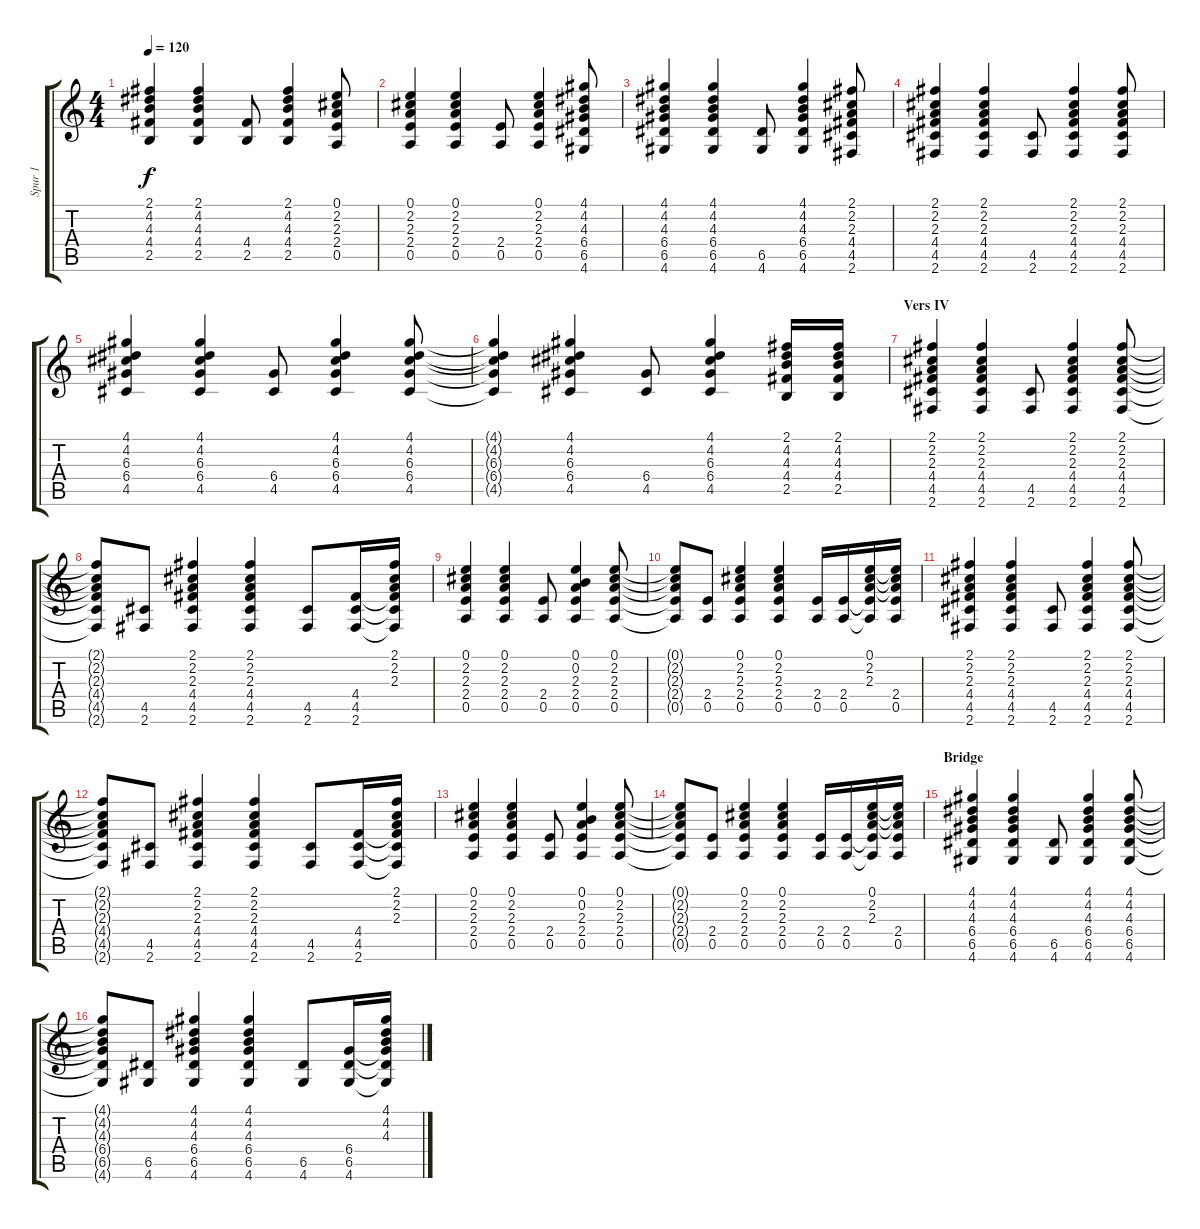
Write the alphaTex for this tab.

\track ("Spur 1" "Spur 1") {instrument acousticguitarsteel}
\staff {score tabs}
\tuning (E4 B3 G3 D3 A2 E2) {hide}
\ts (4 4)
\tempo 120
\clef g2
\ks c
(2.1 4.2 4.3 4.4 2.5).4{dy f} (2.1 4.2 4.3 4.4 2.5).4 (4.4 2.5).8 (2.1 4.2 4.3 4.4 2.5).4 (0.1 2.2 2.3 2.4 0.5).8 |
(0.1 2.2 2.3 2.4 0.5).4 (0.1 2.2 2.3 2.4 0.5).4 (2.4 0.5).8 (0.1 2.2 2.3 2.4 0.5).4 (4.1 4.2 4.3 6.4 6.5 4.6).8 |
(4.1 4.2 4.3 6.4 6.5 4.6).4 (4.1 4.2 4.3 6.4 6.5 4.6).4 (6.5 4.6).8 (4.1 4.2 4.3 6.4 6.5 4.6).4 (2.1 2.2 2.3 4.4 4.5 2.6).8 |
(2.1 2.2 2.3 4.4 4.5 2.6).4 (2.1 2.2 2.3 4.4 4.5 2.6).4 (4.5 2.6).8 (2.1 2.2 2.3 4.4 4.5 2.6).4 (2.1 2.2 2.3 4.4 4.5 2.6).8 |
(4.1 4.2 6.3 6.4 4.5).4 (4.1 4.2 6.3 6.4 4.5).4 (6.4 4.5).8 (4.1 4.2 6.3 6.4 4.5).4 (4.1 4.2 6.3 6.4 4.5).8 |
(4.1{t} 4.2{t} 6.3{t} 6.4{t} 4.5{t}).4 (4.1 4.2 6.3 6.4 4.5).4 (6.4 4.5).8 (4.1 4.2 6.3 6.4 4.5).4 (2.1 4.2 4.3 4.4 2.5).16 (2.1 4.2 4.3 4.4 2.5).16 |
\section ("" "Vers IV")
(2.1 2.2 2.3 4.4 4.5 2.6).4 (2.1 2.2 2.3 4.4 4.5 2.6).4 (4.5 2.6).8 (2.1 2.2 2.3 4.4 4.5 2.6).4 (2.1 2.2 2.3 4.4 4.5 2.6).8 |
(2.1{t} 2.2{t} 2.3{t} 4.4{t} 4.5{t} 2.6{t}).8 (4.5 2.6).8 (2.1 2.2 2.3 4.4 4.5 2.6).4 (2.1 2.2 2.3 4.4 4.5 2.6).4 (4.5 2.6).8 (4.4 4.5 2.6).16 (2.1 2.2 2.3 4.4{t} 4.5{t} 2.6{t}).16 |
(0.1 2.2 2.3 2.4 0.5).4 (0.1 2.2 2.3 2.4 0.5).4 (2.4 0.5).8 (0.1 0.2 2.3 2.4 0.5).4 (0.1 2.2 2.3 2.4 0.5).8 |
(0.1{t} 2.2{t} 2.3{t} 2.4{t} 0.5{t}).8 (2.4 0.5).8 (0.1 2.2 2.3 2.4 0.5).4 (0.1 2.2 2.3 2.4 0.5).4 (2.4 0.5).16 (2.4 0.5).16 (0.1 2.2 2.3 2.4{t} 0.5{t}).16 (0.1{t} 2.2{t} 2.3{t} 2.4 0.5).16 |
(2.1 2.2 2.3 4.4 4.5 2.6).4 (2.1 2.2 2.3 4.4 4.5 2.6).4 (4.5 2.6).8 (2.1 2.2 2.3 4.4 4.5 2.6).4 (2.1 2.2 2.3 4.4 4.5 2.6).8 |
(2.1{t} 2.2{t} 2.3{t} 4.4{t} 4.5{t} 2.6{t}).8 (4.5 2.6).8 (2.1 2.2 2.3 4.4 4.5 2.6).4 (2.1 2.2 2.3 4.4 4.5 2.6).4 (4.5 2.6).8 (4.4 4.5 2.6).16 (2.1 2.2 2.3 4.4{t} 4.5{t} 2.6{t}).16 |
(0.1 2.2 2.3 2.4 0.5).4 (0.1 2.2 2.3 2.4 0.5).4 (2.4 0.5).8 (0.1 0.2 2.3 2.4 0.5).4 (0.1 2.2 2.3 2.4 0.5).8 |
(0.1{t} 2.2{t} 2.3{t} 2.4{t} 0.5{t}).8 (2.4 0.5).8 (0.1 2.2 2.3 2.4 0.5).4 (0.1 2.2 2.3 2.4 0.5).4 (2.4 0.5).16 (2.4 0.5).16 (0.1 2.2 2.3 2.4{t} 0.5{t}).16 (0.1{t} 2.2{t} 2.3{t} 2.4 0.5).16 |
\section ("" "Bridge")
(4.1 4.2 4.3 6.4 6.5 4.6).4 (4.1 4.2 4.3 6.4 6.5 4.6).4 (6.5 4.6).8 (4.1 4.2 4.3 6.4 6.5 4.6).4 (4.1 4.2 4.3 6.4 6.5 4.6).8 |
(4.1{t} 4.2{t} 4.3{t} 6.4{t} 6.5{t} 4.6{t}).8 (6.5 4.6).8 (4.1 4.2 4.3 6.4 6.5 4.6).4 (4.1 4.2 4.3 6.4 6.5 4.6).4 (6.5 4.6).8 (6.4 6.5 4.6).16 (4.1 4.2 4.3 6.4{t} 6.5{t} 4.6{t}).16
